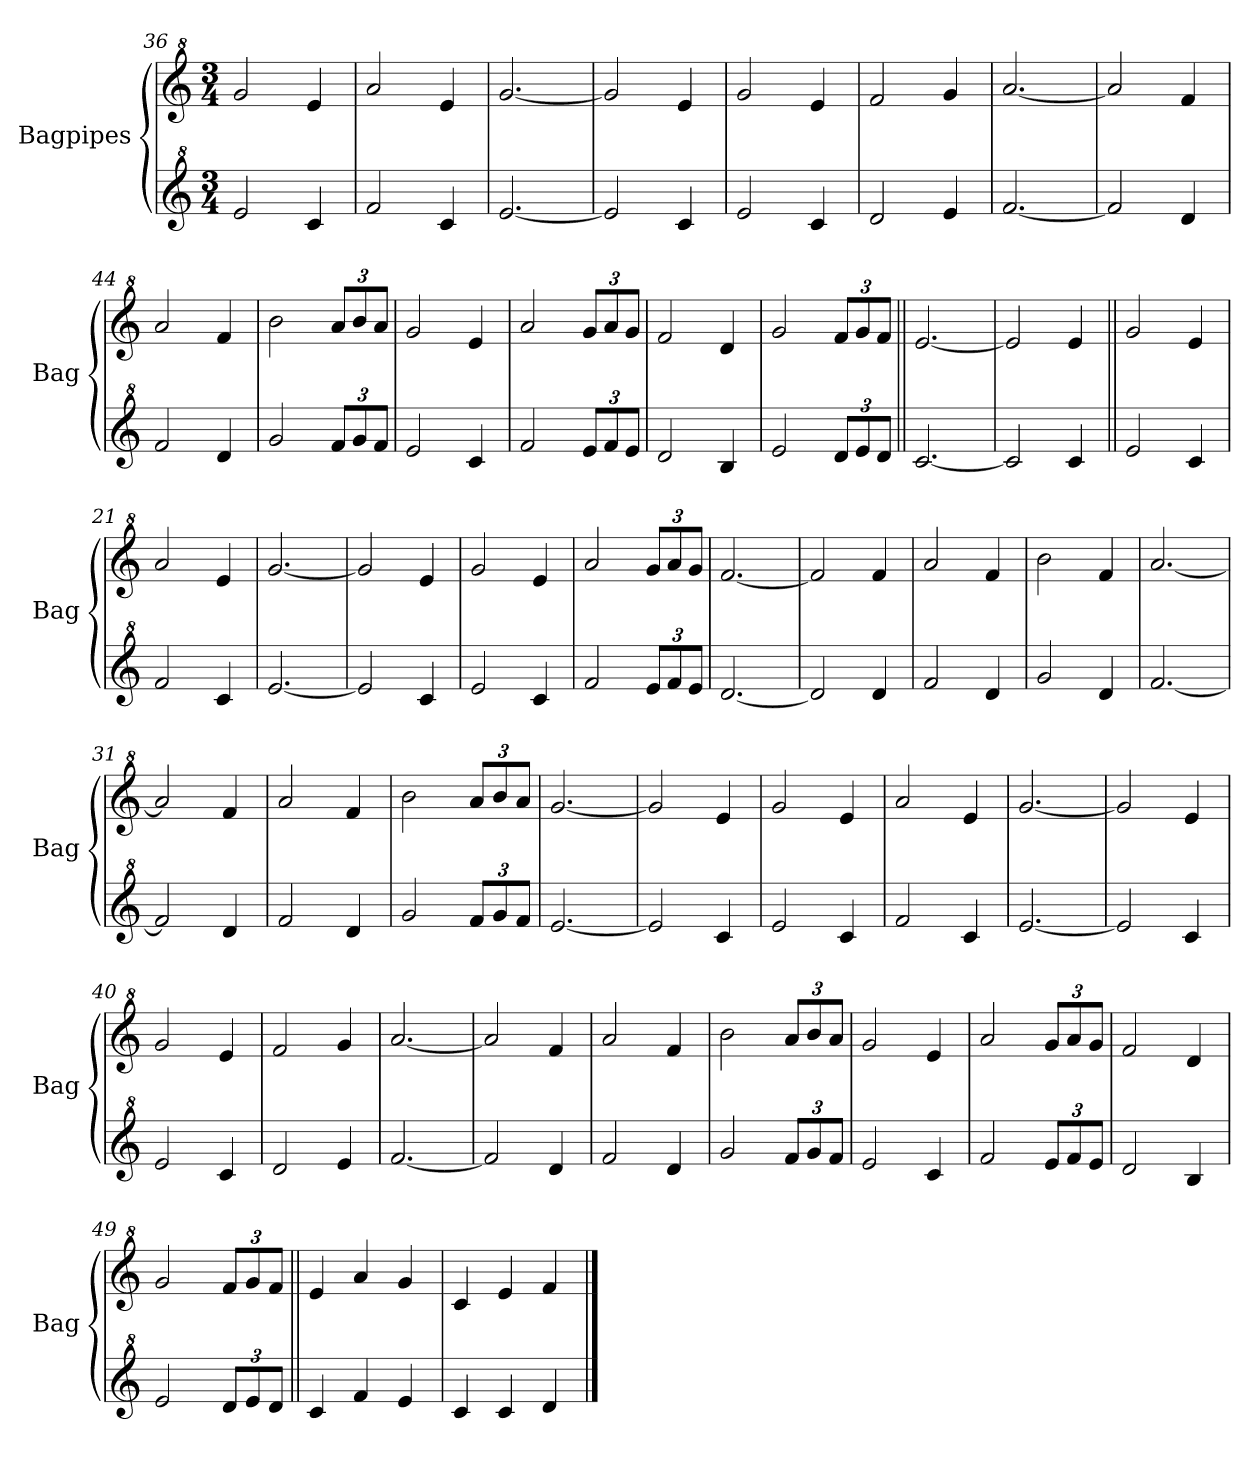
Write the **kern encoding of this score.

**kern	**kern
*part2	*part1
*staff2	*staff1
*I"Bagpipes	*I"Bagpipes
*I'Bag	*I'Bag
*clefG^2	*clefG^2
*k[]	*k[]
*C:	*C:
*M3/4	*M3/4
=36	=36
2ee/	2gg/
4cc/	4ee/
=37	=37
2ff/	2aa/
4cc/	4ee/
=38	=38
[2.ee/	[2.gg/
=39	=39
2ee/]	2gg/]
4cc/	4ee/
=40	=40
2ee/	2gg/
4cc/	4ee/
!!LO:LB:g=z
=41	=41
2dd/	2ff/
4ee/	4gg/
=42	=42
[2.ff/	[2.aa/
=43	=43
2ff/]	2aa/]
4dd/	4ff/
=44	=44
2ff/	2aa/
4dd/	4ff/
=45	=45
2gg/	2bb\
*Xbrackettup	*Xbrackettup
12ff/L	12aa/L
12gg/	12bb/
12ff/J	12aa/J
=46	=46
2ee/	2gg/
4cc/	4ee/
=47	=47
2ff/	2aa/
12ee/L	12gg/L
12ff/	12aa/
12ee/J	12gg/J
=48	=48
2dd/	2ff/
4b/	4dd/
=49	=49
2ee/	2gg/
12dd/L	12ff/L
12ee/	12gg/
12dd/J	12ff/J
=50||	=50||
[2.cc/	[2.ee/
=51	=51
2cc/]	2ee/]
4cc/	4ee/
=20||	=20||
2ee/	2gg/
4cc/	4ee/
=21	=21
2ff/	2aa/
4cc/	4ee/
=22	=22
[2.ee/	[2.gg/
=23	=23
2ee/]	2gg/]
4cc/	4ee/
=24	=24
2ee/	2gg/
4cc/	4ee/
!!LO:LB:g=z
=25	=25
2ff/	2aa/
12ee/L	12gg/L
12ff/	12aa/
12ee/J	12gg/J
=26	=26
[2.dd/	[2.ff/
=27	=27
2dd/]	2ff/]
4dd/	4ff/
=28	=28
2ff/	2aa/
4dd/	4ff/
=29	=29
2gg/	2bb\
4dd/	4ff/
=30	=30
[2.ff/	[2.aa/
=31	=31
2ff/]	2aa/]
4dd/	4ff/
=32	=32
2ff/	2aa/
4dd/	4ff/
=33	=33
2gg/	2bb\
12ff/L	12aa/L
12gg/	12bb/
12ff/J	12aa/J
=34	=34
[2.ee/	[2.gg/
=35	=35
2ee/]	2gg/]
4cc/	4ee/
=36	=36
2ee/	2gg/
4cc/	4ee/
=37	=37
2ff/	2aa/
4cc/	4ee/
=38	=38
[2.ee/	[2.gg/
=39	=39
2ee/]	2gg/]
4cc/	4ee/
=40	=40
2ee/	2gg/
4cc/	4ee/
!!LO:LB:g=z
=41	=41
2dd/	2ff/
4ee/	4gg/
=42	=42
[2.ff/	[2.aa/
=43	=43
2ff/]	2aa/]
4dd/	4ff/
=44	=44
2ff/	2aa/
4dd/	4ff/
=45	=45
2gg/	2bb\
12ff/L	12aa/L
12gg/	12bb/
12ff/J	12aa/J
=46	=46
2ee/	2gg/
4cc/	4ee/
=47	=47
2ff/	2aa/
12ee/L	12gg/L
12ff/	12aa/
12ee/J	12gg/J
=48	=48
2dd/	2ff/
4b/	4dd/
=49	=49
2ee/	2gg/
12dd/L	12ff/L
12ee/	12gg/
12dd/J	12ff/J
=52||	=52||
4cc/	4ee/
4ff/	4aa/
4ee/	4gg/
=53	=53
4cc/	4cc/
4cc/	4ee/
4dd/	4ff/
==	==
*-	*-
